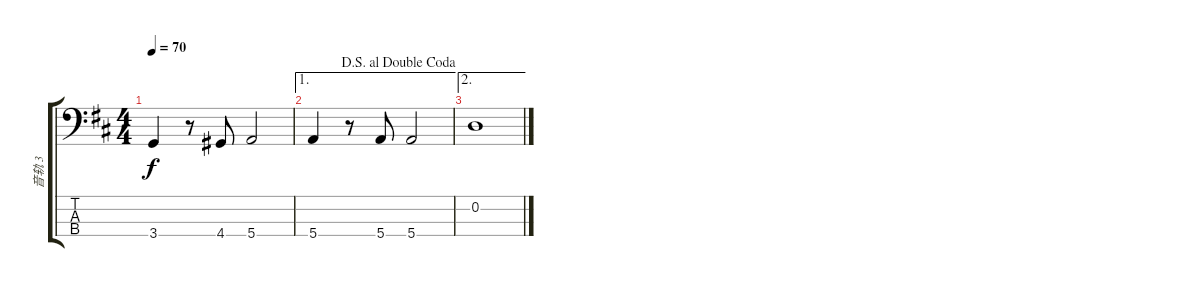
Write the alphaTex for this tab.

\track ("音轨 3" "音轨 3") {instrument electricbassfinger}
\staff {score tabs}
\tuning (G2 D2 A1 E1) {hide}
\ts (4 4)
\tempo 70
\clef f4
\ks d
3.4.4{dy f} r.8 4.4.8 5.4.2 |
\ae 1
\jump dalsegnoaldoublecoda
5.4.4 r.8 5.4.8 5.4.2 |
\ae 2
0.2.1
